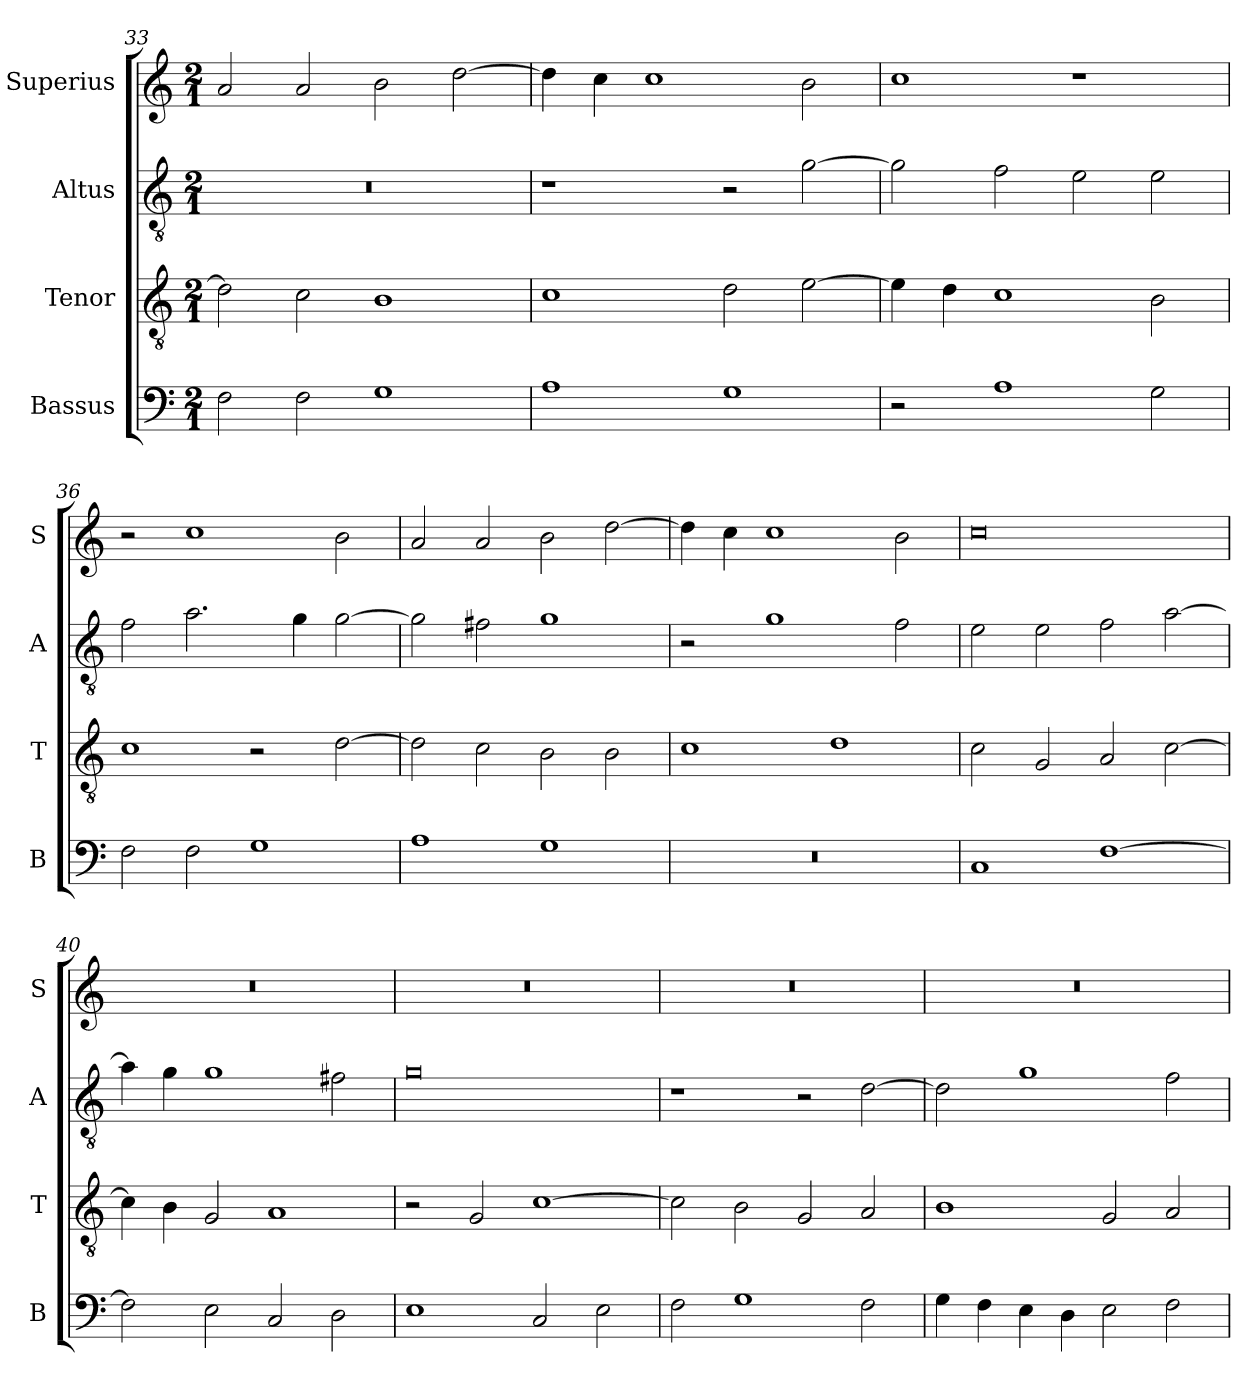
**kern	**kern	**kern	**kern
*part4	*part3	*part2	*part1
*staff4	*staff3	*staff2	*staff1
*I"Bassus	*I"Tenor	*I"Altus	*I"Superius
*I'B	*I'T	*I'A	*I'S
*clefF4	*clefGv2	*clefGv2	*clefG2
*k[]	*k[]	*k[]	*k[]
*C:	*C:	*C:	*C:
*M2/1	*M2/1	*M2/1	*M2/1
=33	=33	=33	=33
2F	2d]	0r	2a
2F	2c	.	2a
1G	1B	.	2b
.	.	.	[2dd
=34	=34	=34	=34
1A	1c	1r	4dd]
.	.	.	4cc
.	.	.	1cc
1G	2d	2r	.
.	[2e	[2g	2b
=35	=35	=35	=35
2r	4e]	2g]	1cc
.	4d	.	.
1A	1c	2f	.
.	.	2e	1r
2G	2B	2e	.
=36	=36	=36	=36
2F	1c	2f	2r
2F	.	2.a	1cc
1G	2r	.	.
.	.	4g	.
.	[2d	[2g	2b
=37	=37	=37	=37
1A	2d]	2g]	2a
.	2c	2f#X	2a
1G	2B	1g	2b
.	2B	.	[2dd
=38	=38	=38	=38
0r	1c	2r	4dd]
.	.	.	4cc
.	.	1g	1cc
.	1d	.	.
.	.	2f	2b
=39	=39	=39	=39
1C	2c	2e	0cc
.	2G	2e	.
[1F	2A	2f	.
.	[2c	[2a	.
=40	=40	=40	=40
2F]	4c]	4a]	0r
.	4B	4g	.
2E	2G	1g	.
2C	1A	.	.
2D	.	2f#X	.
=41	=41	=41	=41
1E	2r	0g	0r
.	2G	.	.
2C	[1c	.	.
2E	.	.	.
=42	=42	=42	=42
2F	2c]	1r	0r
1G	2B	.	.
.	2G	2r	.
2F	2A	[2d	.
=43	=43	=43	=43
4G	1B	2d]	0r
4F	.	.	.
4E	.	1g	.
4D	.	.	.
2E	2G	.	.
2F	2A	2f	.
=	=	=	=
*-	*-	*-	*-
